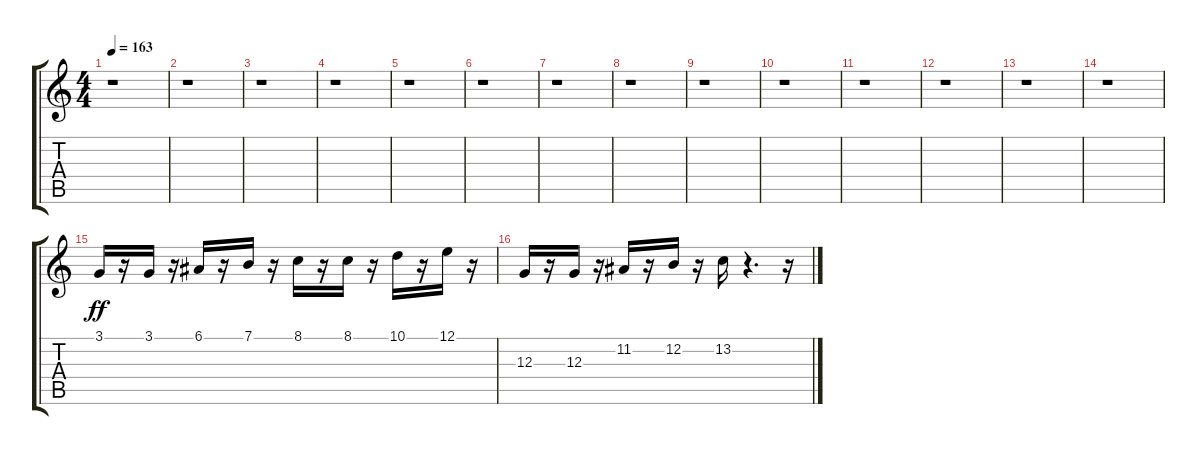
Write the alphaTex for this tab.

\track "" {instrument drawbarorgan}
\staff {score tabs}
\tuning (E4 B3 G3 D3 A2 E2) {hide}
\ts (4 4)
\tempo 163
\clef g2
\ks c
r.1{dy ff} |
r.1 |
r.1 |
r.1 |
r.1 |
r.1 |
r.1 |
r.1 |
r.1 |
r.1 |
r.1 |
r.1 |
r.1 |
r.1 |
3.1.16 r.16 3.1.16 r.16 6.1.16 r.16 7.1.16 r.16 8.1.16 r.16 8.1.16 r.16 10.1.16 r.16 12.1.16 r.16 |
12.3.16 r.16 12.3.16 r.16 11.2.16 r.16 12.2.16 r.16 13.2.16 r.4{d} r.16
